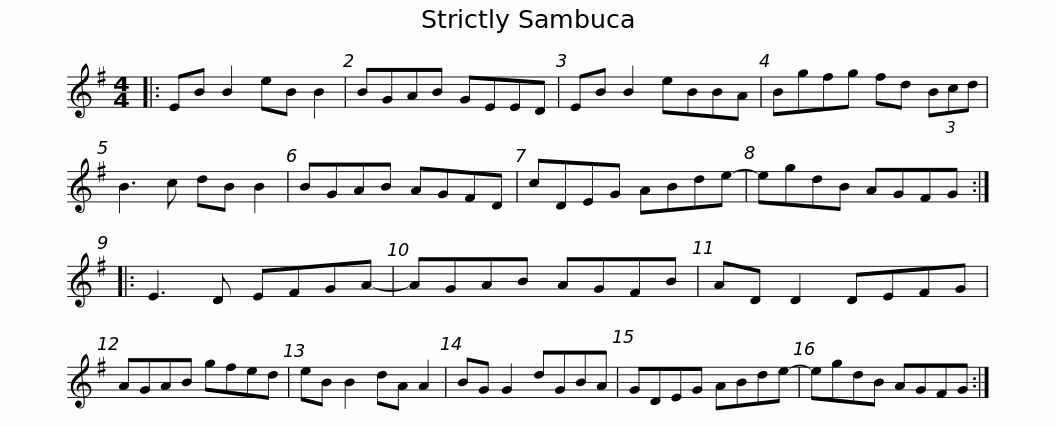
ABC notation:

X:1
L:1/8
M:4/4
I:linebreak $
K:G
V:1 treble
V:1
|: EB B2 eB B2 | BGAB GEED | EB B2 eBBA | Bgfg fd (3Bcd | B3 c dB B2 | %5
 BGAB AGFD |$ cDEG ABde- | egdB AGFG :: E3 D EFGA- | AGAB AGFB | %10
 AD D2 DEFG |$ AGAB gfed | eB B2 dA A2 | BG G2 dGBA | GDEG ABde- | %15
 egdB AGFG :| %16
